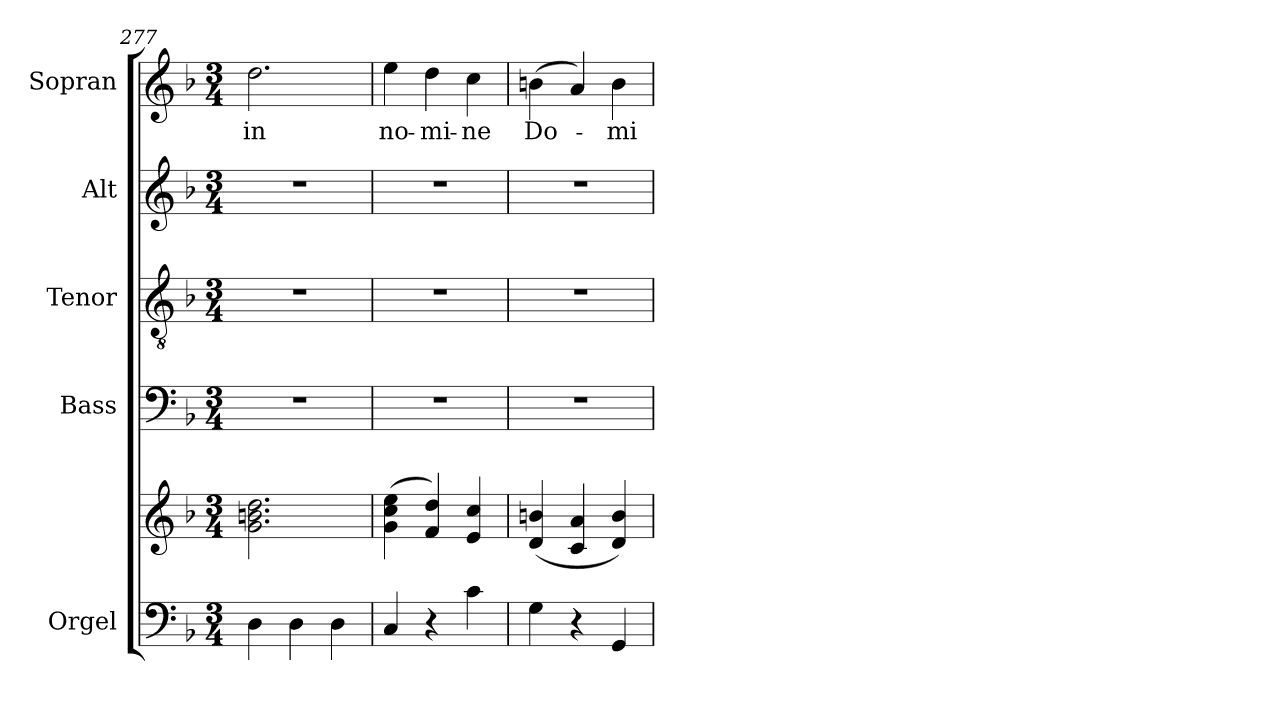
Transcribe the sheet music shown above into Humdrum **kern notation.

**kern	**kern	**kern	**kern	**kern	**kern	**text
*part5	*part5	*part4	*part3	*part2	*part1	*part1
*staff6	*staff5	*staff4	*staff3	*staff2	*staff1	*staff1
*I"Orgel	*	*I"Bass	*I"Tenor	*I"Alt	*I"Sopran	*
*I'Org.	*	*I'B.	*I'T.	*I'A.	*I'S.	*
*clefF4	*clefG2	*clefF4	*clefGv2	*clefG2	*clefG2	*
*k[b-]	*k[b-]	*k[b-]	*k[b-]	*k[b-]	*k[b-]	*
*F:	*F:	*F:	*F:	*F:	*F:	*
*M3/4	*M3/4	*M3/4	*M3/4	*M3/4	*M3/4	*
=277	=277	=277	=277	=277	=277	=277
!	!	!	!	!	!	!LO:LY:b
4D\	2.g\ 2.bn\ 2.dd\	2.r	2.r	2.r	2.dd\	in
4D\	.	.	.	.	.	.
4D\	.	.	.	.	.	.
=278	=278	=278	=278	=278	=278	=278
!	!	!	!	!	!	!LO:LY:b
4C/	(>4g\ 4cc\ 4ee\	2.r	2.r	2.r	4ee\	no-
!	!	!	!	!	!	!LO:LY:b
4r	4f/ 4dd/)	.	.	.	4dd\	-mi-
!	!	!	!	!	!	!LO:LY:b
4c\	4e/ 4cc/	.	.	.	4cc\	-ne
=279	=279	=279	=279	=279	=279	=279
!	!	!	!	!	!	!LO:LY:b
4G\	(<4d/ 4bn/	2.r	2.r	2.r	(>4bn\	Do-
4r	4c/ 4a/	.	.	.	4a/)	.
!	!	!	!	!	!	!LO:LY:b
4GG/	4d/ 4b/)	.	.	.	4b\	-mi-
=	=	=	=	=	=	=
*-	*-	*-	*-	*-	*-	*-
